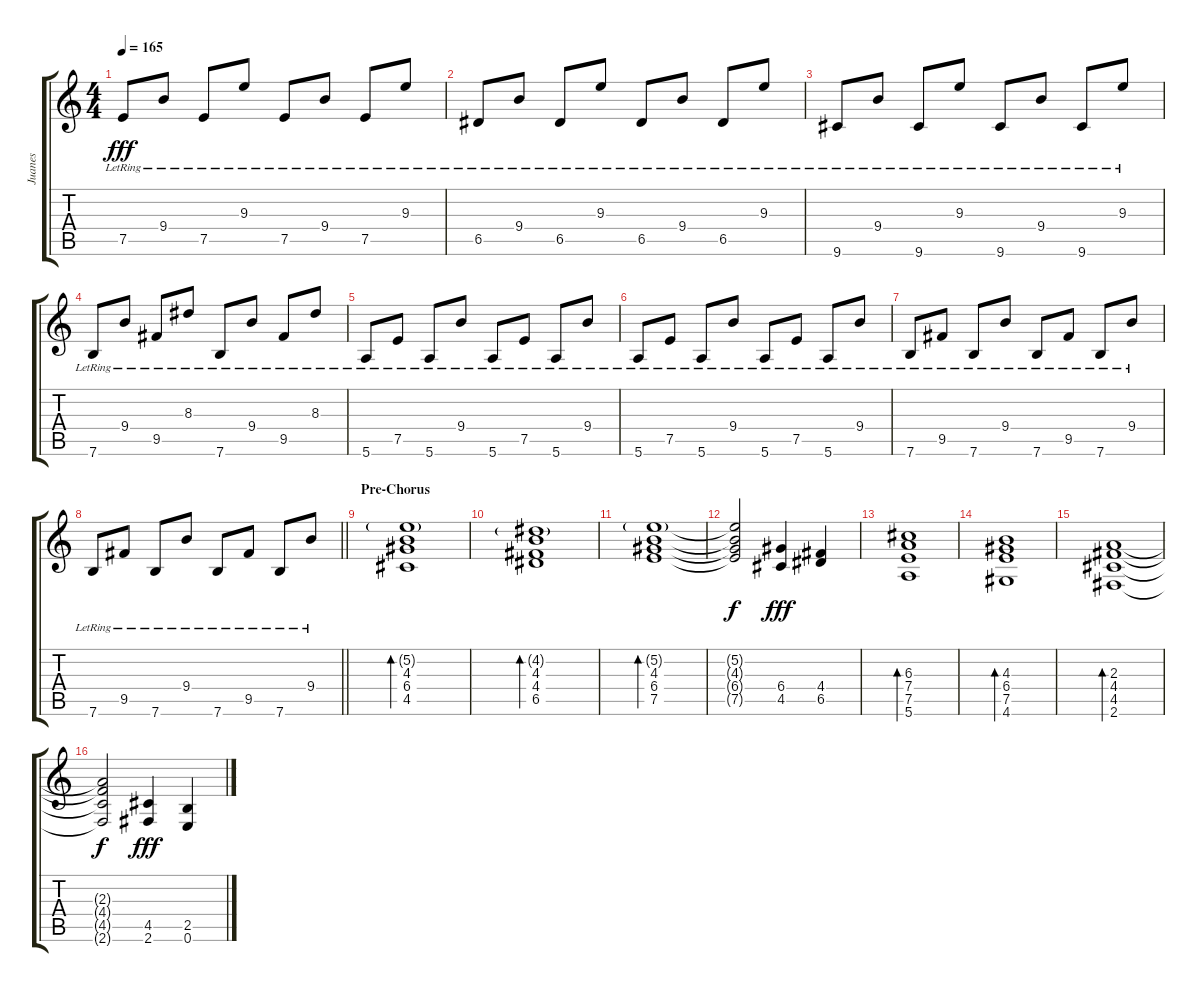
\track ("Juanes" "Juanes") {instrument electricguitarclean}
\staff {score tabs}
\tuning (E4 B3 G3 D3 A2 E2) {hide}
\ts (4 4)
\tempo 165
\clef g2
\ks c
7.5{lr}.8{dy fff} 9.4{lr}.8 7.5{lr}.8 9.3{lr}.8 7.5{lr}.8 9.4{lr}.8 7.5{lr}.8 9.3{lr}.8 |
6.5{lr}.8 9.4{lr}.8 6.5{lr}.8 9.3{lr}.8 6.5{lr}.8 9.4{lr}.8 6.5{lr}.8 9.3{lr}.8 |
9.6{lr}.8 9.4{lr}.8 9.6{lr}.8 9.3{lr}.8 9.6{lr}.8 9.4{lr}.8 9.6{lr}.8 9.3{lr}.8 |
7.6{lr}.8 9.4{lr}.8 9.5{lr}.8 8.3{lr}.8 7.6{lr}.8 9.4{lr}.8 9.5{lr}.8 8.3{lr}.8 |
5.6{lr}.8 7.5{lr}.8 5.6{lr}.8 9.4{lr}.8 5.6{lr}.8 7.5{lr}.8 5.6{lr}.8 9.4{lr}.8 |
5.6{lr}.8 7.5{lr}.8 5.6{lr}.8 9.4{lr}.8 5.6{lr}.8 7.5{lr}.8 5.6{lr}.8 9.4{lr}.8 |
7.6{lr}.8 9.5{lr}.8 7.6{lr}.8 9.4{lr}.8 7.6{lr}.8 9.5{lr}.8 7.6{lr}.8 9.4{lr}.8 |
\barLineRight lightlight
7.6{lr}.8 9.5{lr}.8 7.6{lr}.8 9.4{lr}.8 7.6{lr}.8 9.5{lr}.8 7.6{lr}.8 9.4{lr}.8 |
\section ("" "Pre-Chorus")
(5.2{g} 4.3 6.4 4.5).1{bd 60} |
(4.2{g} 4.3 4.4 6.5).1{bd 60} |
(5.2{g} 4.3 6.4 7.5).1{bd 60} |
(5.2{t} 4.3{t} 6.4{t} 7.5{t}).2{dy f} (6.4 4.5).4{dy fff} (4.4 6.5).4 |
(6.3 7.4 7.5 5.6).1{bd 60} |
(4.3 6.4 7.5 4.6).1{bd 60} |
(2.3 4.4 4.5 2.6).1{bd 60} |
(2.3{t} 4.4{t} 4.5{t} 2.6{t}).2{dy f} (4.5 2.6).4{dy fff} (2.5 0.6).4
